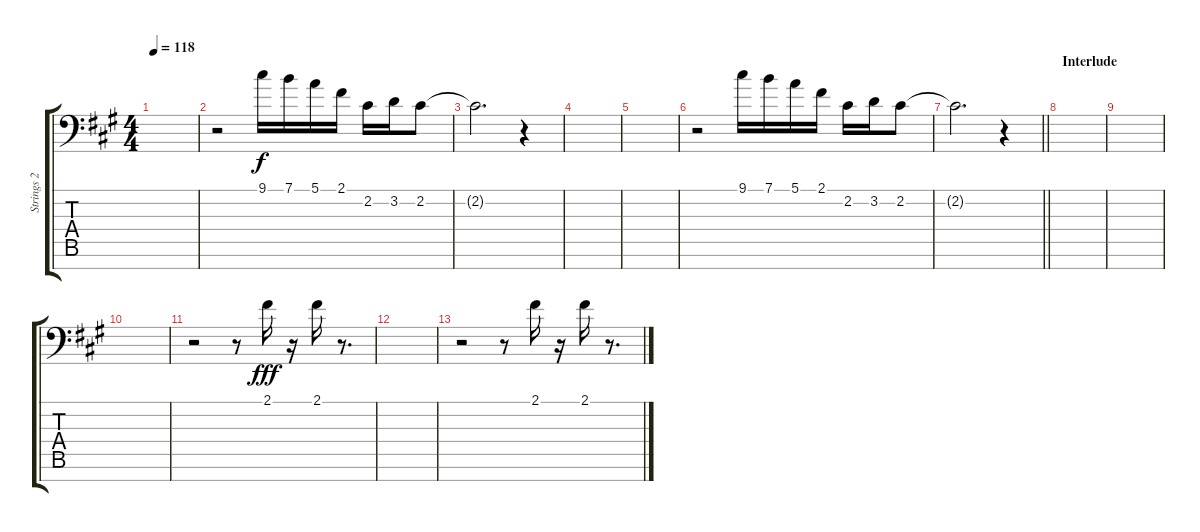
\track ("Strings 2" "Strings 2") {instrument tremolostrings}
\staff {score tabs}
\tuning (E4 B3 G3 D3 A2 E2 C-1) {hide}
\ts (4 4)
\tempo 118
\clef f4
\ks f#minor
|
r.2 9.1.16 7.1.16 5.1.16 2.1.16 2.2.16 3.2.16 2.2.8 |
2.2{t}.2{d} r.4 |
|
|
r.2 9.1.16 7.1.16 5.1.16 2.1.16 2.2.16 3.2.16 2.2.8 |
\barLineRight lightlight
2.2{t}.2{d} r.4 |
\section ("" "Interlude")
|
|
|
r.2 r.8 2.1.16{dy fff} r.16 2.1.16 r.8{d} |
|
r.2 r.8 2.1.16 r.16 2.1.16 r.8{d}
